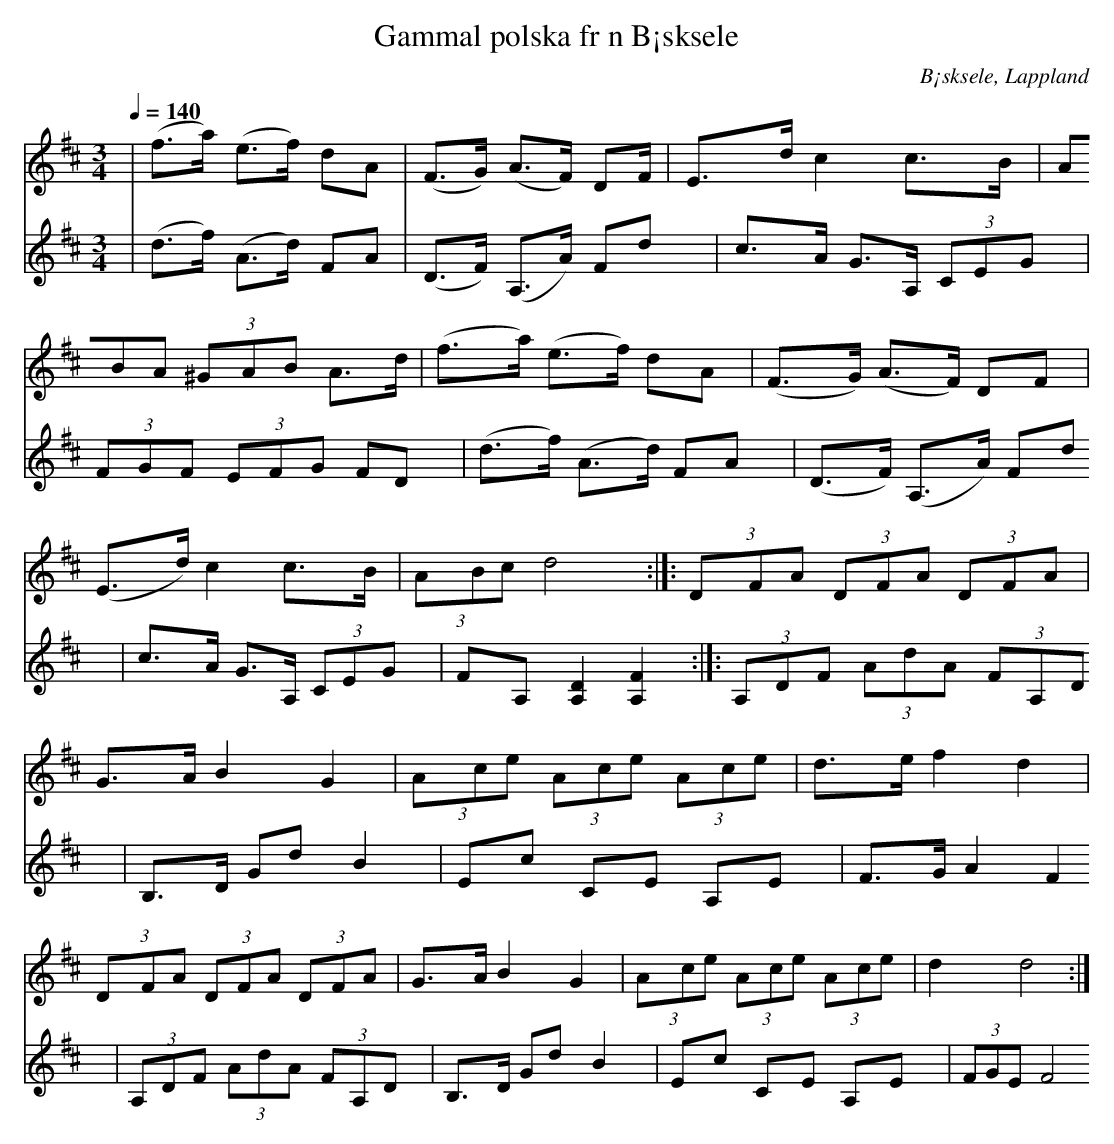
X:1
T:Gammal polska fr n B¡sksele
O:B¡sksele, Lappland
Q:1/4=140
M:3/4
L:1/16
K:D
V:1
|(f3a) (e3f) d2A2 | (F3G) (A3F) D2F | E3d c4 c3B | (3A2B2A2 (3^G2A2B2 A3d | (f3a) (e3f) d2A2 | (F3G) (A3F) D2F2 | (E3d) c4 c3B | (3A2B2c2 d8:|]: (3D2F2A2 (3D2F2A2 (3D2F2A2 | G3A B4 G4 | (3A2c2e2 (3A2c2e2 (3A2c2e2 | d3e f4 d4 |(3D2F2A2 (3D2F2A2 (3D2F2A2 | G3A B4 G4 | (3A2c2e2 (3A2c2e2 (3A2c2e2 | d4 d8 :|]
V:2
|(d3f) (A3d) F2A2 | (D3F) (A,3A) F2d2 | c3A G3A, (3C2E2G2 | (3F2G2F2 (3E2F2G2 F2D2 | (d3f) (A3d) F2A2 | (D3F) (A,3A) F2d2 | c3A G3A, (3C2E2G2 | F2A,2 [A,4D4] [A,4F4]:|]: (3A,2D2F2 (3A2d2A2 (3F2A,2D2 | B,3D G2d2 B4 | E2c2 C2E2 A,2E2 | F3G A4 F4 |  (3A,2D2F2 (3A2d2A2 (3F2A,2D2 | B,3D G2d2 B4 | E2c2 C2E2 A,2E2 | (3F2G2E2 F8 :|]
